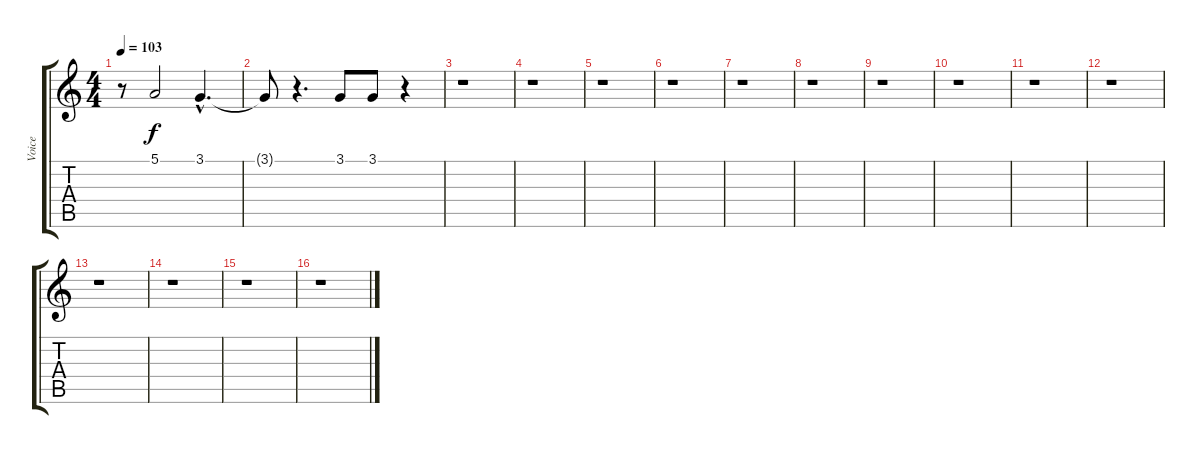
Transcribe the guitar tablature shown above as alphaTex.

\track ("Voice" "Voice") {instrument bassoon}
\staff {score tabs}
\tuning (E4 B3 G3 D3 A2 E2) {hide}
\ts (4 4)
\tempo 103
\clef g2
\ks c
r.8{dy f} 5.1.2 3.1{hac}.4{d} |
3.1{t}.8 r.4{d} 3.1.8 3.1.8 r.4 |
r.1 |
r.1 |
r.1 |
r.1 |
r.1 |
r.1 |
r.1 |
r.1 |
r.1 |
r.1 |
r.1 |
r.1 |
r.1 |
r.1
